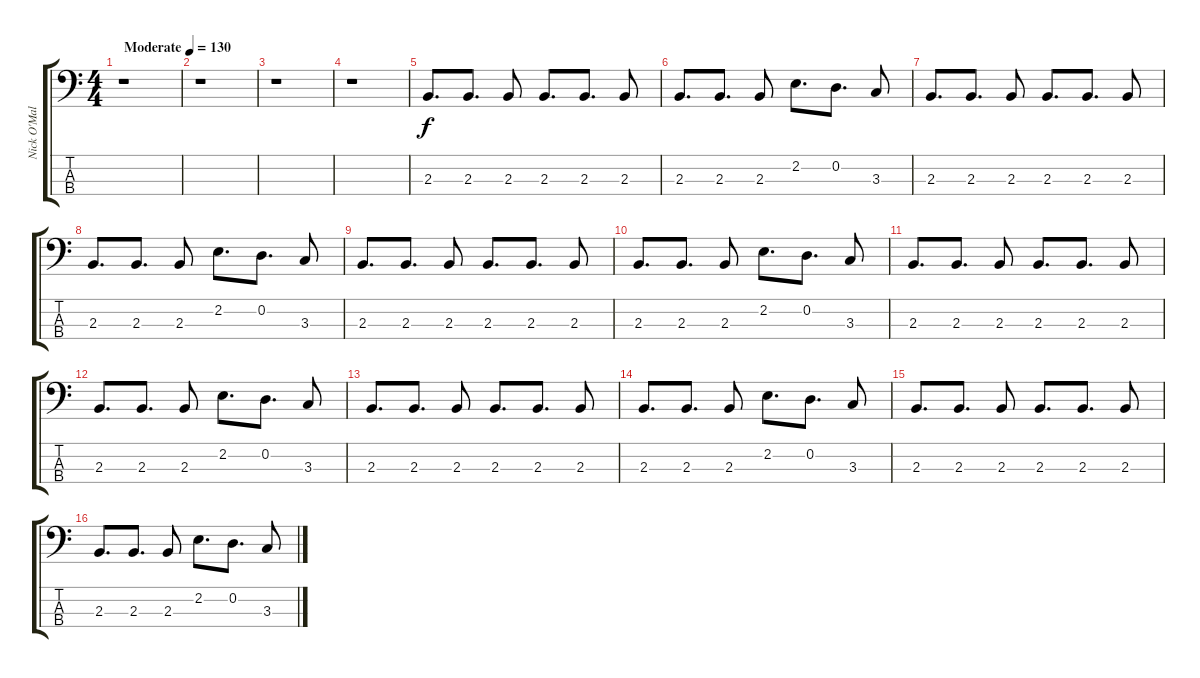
\track ("Nick O'Malley" "Nick O'Mal") {instrument electricbassfinger}
\staff {score tabs}
\tuning (G2 D2 A1 E1) {hide}
\ts (4 4)
\tempo (130 "Moderate")
\clef f4
\ks c
r.1{dy f instrument electricbassfinger} |
r.1 |
r.1 |
r.1 |
2.3.8{d} 2.3.8{d} 2.3.8 2.3.8{d} 2.3.8{d} 2.3.8 |
2.3.8{d} 2.3.8{d} 2.3.8 2.2.8{d} 0.2.8{d} 3.3.8 |
2.3.8{d} 2.3.8{d} 2.3.8 2.3.8{d} 2.3.8{d} 2.3.8 |
2.3.8{d} 2.3.8{d} 2.3.8 2.2.8{d} 0.2.8{d} 3.3.8 |
2.3.8{d} 2.3.8{d} 2.3.8 2.3.8{d} 2.3.8{d} 2.3.8 |
2.3.8{d} 2.3.8{d} 2.3.8 2.2.8{d} 0.2.8{d} 3.3.8 |
2.3.8{d} 2.3.8{d} 2.3.8 2.3.8{d} 2.3.8{d} 2.3.8 |
2.3.8{d} 2.3.8{d} 2.3.8 2.2.8{d} 0.2.8{d} 3.3.8 |
2.3.8{d} 2.3.8{d} 2.3.8 2.3.8{d} 2.3.8{d} 2.3.8 |
2.3.8{d} 2.3.8{d} 2.3.8 2.2.8{d} 0.2.8{d} 3.3.8 |
2.3.8{d} 2.3.8{d} 2.3.8 2.3.8{d} 2.3.8{d} 2.3.8 |
2.3.8{d} 2.3.8{d} 2.3.8 2.2.8{d} 0.2.8{d} 3.3.8
